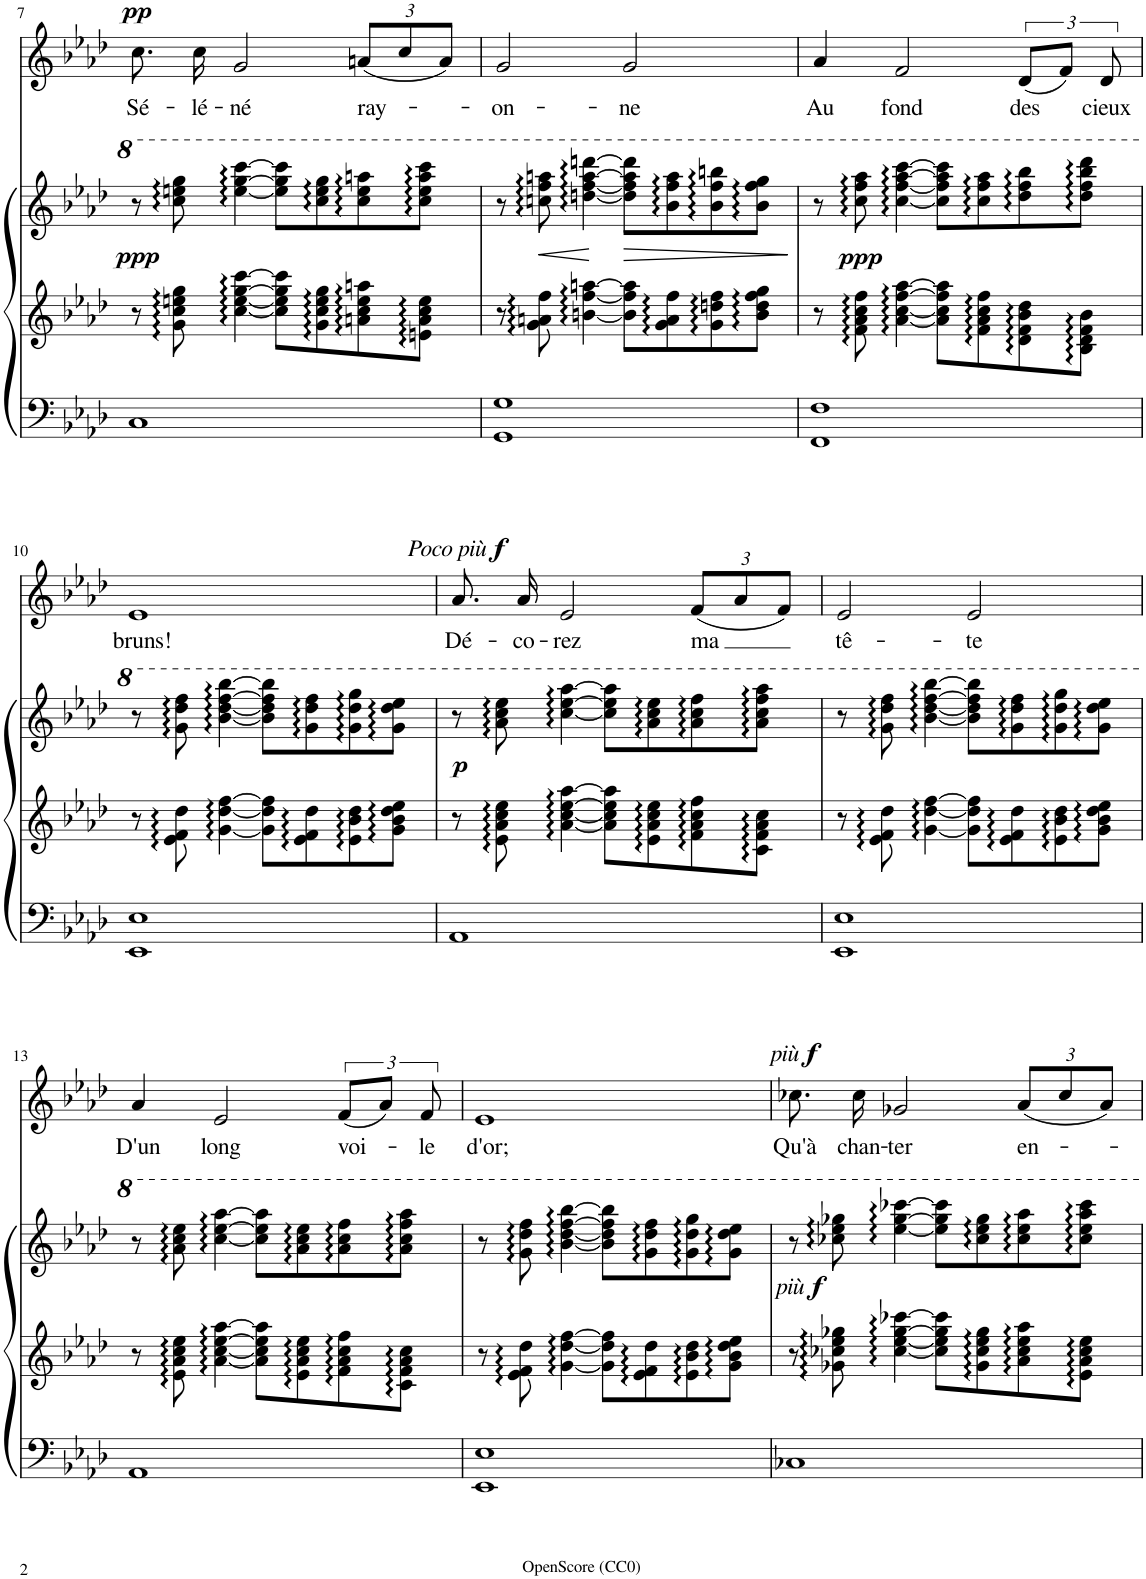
**kern	**kern	**kern	**dynam	**kern	**text	**dynam
*part2	*part2	*part2	*part2	*part1	*part1	*part1
*staff4	*staff3	*staff2	*staff2/3/4	*staff1	*staff1	*staff1
*I"Piano	*	*	*	*I"Chant Voice	*	*
*I'Pno	*	*	*	*	*	*
!!LO:PB:g=z
*clefF4	*clefG2	*clefG2	*	*clefG2	*	*
*k[b-e-a-d-]	*k[b-e-a-d-]	*k[b-e-a-d-]	*	*k[b-e-a-d-]	*	*
*M4/4	*M4/4	*M4/4	*	*M4/4	*	*
=7	=7	=7	=7	=7	=7	=7
!	!	!	!LO:DY:b	!	!LO:LY:b	!LO:DY:a
1C	8r	8r	ppp	8.cc\	Sé-	pp
.	8g\ 8cc\ 8een\ 8gg\	8ccc\ 8eeen\ 8ggg\	.	.	.	.
!	!	!	!	!	!LO:LY:b	!
.	.	.	.	16cc\	-lé-	.
!	!	!	!	!	!LO:LY:b	!
.	[4cc\ [<4ee\ [4gg\ [4ccc\	[4eee\ [4ggg\ [4cccc\	.	2g/	-né	.
.	8cc\] 8ee\] 8gg\] 8ccc\]L	8eee\] 8ggg\] 8cccc\]L	.	.	.	.
.	8g\ 8cc\ 8ee\ 8gg\	8ccc\ 8eee\ 8ggg\	.	.	.	.
*	*	*	*	*Xbrackettup	*	*
!	!	!	!	!	!LO:LY:b	!
.	8an\ 8cc\ 8ee\ 8aan\	8ccc\ 8eee\ 8aaan\	.	(12an/L	ray-	.
.	.	.	.	12cc/	.	.
.	8en\ 8a\ 8cc\ 8ee\J	8ccc\ 8eee\ 8aaa\ 8cccc\J	.	.	.	.
.	.	.	.	12a/J)	.	.
=8	=8	=8	=8	=8	=8	=8
!	!	!	!	!	!LO:LY:b	!
1GG 1G	8r	8r	.	2g/	-on-	.
!	!	!	!LO:HP:b	!	!	!
.	8g\ 8an\ 8ff\	8cccn\ 8fff\ 8aaan\	<	.	.	.
.	[<4bn\ [<4ff\ [4aan\	[4dddn\ [<4fff\ [4aaa\ [4ddddn\	.	.	.	.
!	!	!	!LO:HP:n=1:b	!	!LO:LY:b	!
.	8b\] 8ff\] 8aa\]L	8ddd\] 8fff\] 8aaa\] 8dddd\]L	[ >	2g/	-ne	.
.	8g\ 8a\ 8ff\	8bb-\ 8fff\ 8aaa\	.	.	.	.
.	8g\ 8ddn\ 8ff\	8bb-\ 8fff\ 8bbbn\	.	.	.	.
.	8b\ 8dd\ 8ff\ 8gg\J	8bb-\ 8fff\ 8ggg\J	.	.	.	.
.	.	.	]	.	.	.
=9	=9	=9	=9	=9	=9	=9
!	!	!	!	!	!LO:LY:b	!
1FF 1F	8r	8r	.	4a-/	Au	.
!	!	!	!LO:DY:b	!	!	!
.	8f\ 8a-\ 8cc\ 8ff\	8ccc\ 8fff\ 8aaa-\	ppp	.	.	.
!	!	!	!	!	!LO:LY:b	!
.	[4a-\ [<4cc\ [4ff\ [4aa-\	[4ccc\ [<4fff\ [4aaa-\ [4cccc\	.	2f/	fond	.
.	8a-\] 8cc\] 8ff\] 8aa-\]L	8ccc\] 8fff\] 8aaa-\] 8cccc\]L	.	.	.	.
.	8f\ 8a-\ 8cc\ 8ff\	8ccc\ 8fff\ 8aaa-\	.	.	.	.
*	*	*	*	*brackettup	*	*
!	!	!	!	!	!LO:LY:b	!
.	8d-\ 8f\ 8b-\ 8dd-\	8ddd-\ 8fff\ 8bbb-\	.	(12d-/L	des	.
.	.	.	.	12f/J)	.	.
.	8B-\ 8d-\ 8f\ 8b-\J	8ddd-\ 8fff\ 8bbb-\ 8dddd-\J	.	.	.	.
!	!	!	!	!	!LO:LY:b	!
.	.	.	.	12d-/	cieux	.
!!LO:LB:g=z
=10	=10	=10	=10	=10	=10	=10
!	!	!	!	!	!LO:LY:b	!
1EE- 1E-	8r	8r	.	1e-	bruns!	.
.	8e-\ 8f\ 8dd-\	8gg\ 8ddd-\ 8fff\	.	.	.	.
.	[4g\ [<4dd-\ [4ff\	[4bb-\ [<4ddd-\ [4fff\ [4bbb-\	.	.	.	.
.	8g\] 8dd-\] 8ff\]L	8bb-\] 8ddd-\] 8fff\] 8bbb-\]L	.	.	.	.
.	8e-\ 8f\ 8dd-\	8gg\ 8ddd-\ 8fff\	.	.	.	.
.	8e-\ 8b-\ 8dd-\	8gg\ 8ddd-\ 8ggg\	.	.	.	.
.	8g\ 8b-\ 8dd-\ 8ee-\J	8gg\ 8ddd-\ 8eee-\J	.	.	.	.
=11	=11	=11	=11	=11	=11	=11
!	!	!	!LO:DY:b	!	!LO:LY:b	!LO:DY:a
!	!	!	!	!	!	!LO:DY:n=1:a
1AA-	8r	8r	p	8.a-/	Dé-	other-dynamics f
.	8e-\ 8a-\ 8cc\ 8ee-\	8aa-\ 8ccc\ 8eee-\	.	.	.	.
!	!	!	!	!	!LO:LY:b	!
.	.	.	.	16a-/	-co-	.
!	!	!	!	!	!LO:LY:b	!
.	[4a-\ [<4cc\ [4ee-\ [4aa-\	[4ccc\ [4eee-\ [4aaa-\	.	2e-/	-rez	.
.	8a-\] 8cc\] 8ee-\] 8aa-\]L	8ccc\] 8eee-\] 8aaa-\]L	.	.	.	.
.	8e-\ 8a-\ 8cc\ 8ee-\	8aa-\ 8ccc\ 8eee-\	.	.	.	.
*	*	*	*	*Xbrackettup	*	*
!	!	!	!	!	!LO:LY:b	!
.	8f\ 8a-\ 8cc\ 8ff\	8aa-\ 8ccc\ 8fff\	.	(12f/L	ma	.
.	.	.	.	12a-/	.	.
.	8c\ 8f\ 8a-\ 8cc\J	8aa-\ 8ccc\ 8fff\ 8aaa-\J	.	.	.	.
.	.	.	.	12f/J)	.	.
=12	=12	=12	=12	=12	=12	=12
!	!	!	!	!	!LO:LY:b	!
1EE- 1E-	8r	8r	.	2e-/	tê-	.
.	8e-\ 8f\ 8dd-\	8gg\ 8ddd-\ 8fff\	.	.	.	.
.	[4g\ [<4dd-\ [4ff\	[4bb-\ [<4ddd-\ [4fff\ [4bbb-\	.	.	.	.
!	!	!	!	!	!LO:LY:b	!
.	8g\] 8dd-\] 8ff\]L	8bb-\] 8ddd-\] 8fff\] 8bbb-\]L	.	2e-/	-te	.
.	8e-\ 8f\ 8dd-\	8gg\ 8ddd-\ 8fff\	.	.	.	.
.	8e-\ 8b-\ 8dd-\	8gg\ 8ddd-\ 8ggg\	.	.	.	.
.	8g\ 8b-\ 8dd-\ 8ee-\J	8gg\ 8ddd-\ 8eee-\J	.	.	.	.
!!LO:LB:g=z
=13	=13	=13	=13	=13	=13	=13
!	!	!	!	!	!LO:LY:b	!
1AA-	8r	8r	.	4a-/	D'un	.
.	8e-\ 8a-\ 8cc\ 8ee-\	8aa-\ 8ccc\ 8eee-\	.	.	.	.
!	!	!	!	!	!LO:LY:b	!
.	[4a-\ [<4cc\ [4ee-\ [4aa-\	[4ccc\ [4eee-\ [4aaa-\	.	2e-/	long	.
.	8a-\] 8cc\] 8ee-\] 8aa-\]L	8ccc\] 8eee-\] 8aaa-\]L	.	.	.	.
.	8e-\ 8a-\ 8cc\ 8ee-\	8aa-\ 8ccc\ 8eee-\	.	.	.	.
*	*	*	*	*brackettup	*	*
!	!	!	!	!	!LO:LY:b	!
.	8f\ 8a-\ 8cc\ 8ff\	8aa-\ 8ccc\ 8fff\	.	(12f/L	voi-	.
.	.	.	.	12a-/J)	.	.
.	8c\ 8f\ 8a-\ 8cc\J	8aa-\ 8ccc\ 8fff\ 8aaa-\J	.	.	.	.
!	!	!	!	!	!LO:LY:b	!
.	.	.	.	12f/	-le	.
=14	=14	=14	=14	=14	=14	=14
!	!	!	!	!	!LO:LY:b	!
1EE- 1E-	8r	8r	.	1e-	d'or;	.
.	8e-\ 8f\ 8dd-\	8gg\ 8ddd-\ 8fff\	.	.	.	.
.	[4g\ [<4dd-\ [4ff\	[4bb-\ [<4ddd-\ [4fff\ [4bbb-\	.	.	.	.
.	8g\] 8dd-\] 8ff\]L	8bb-\] 8ddd-\] 8fff\] 8bbb-\]L	.	.	.	.
.	8e-\ 8f\ 8dd-\	8gg\ 8ddd-\ 8fff\	.	.	.	.
.	8e-\ 8b-\ 8dd-\	8gg\ 8ddd-\ 8ggg\	.	.	.	.
.	8g\ 8b-\ 8dd-\ 8ee-\J	8gg\ 8ddd-\ 8eee-\J	.	.	.	.
=15	=15	=15	=15	=15	=15	=15
!	!	!	!LO:DY:b	!	!LO:LY:b	!
!	!	!	!LO:DY:n=1:b	!	!	!LO:DY:a
!	!	!	!	!	!	!LO:DY:n=1:a
1C-X	8r	8r	other-dynamics f	8.cc-X\	Qu'à	other-dynamics f
.	8g-X\ 8cc-X\ 8ee-\ 8gg-X\	8ccc-X\ 8eee-\ 8ggg-X\	.	.	.	.
!	!	!	!	!	!LO:LY:b	!
.	.	.	.	16cc-\	chan-	.
!	!	!	!	!	!LO:LY:b	!
.	[4cc-\ [<4ee-\ [4gg-\ [4ccc-X\	[4eee-\ [4ggg-\ [4cccc-X\	.	2g-X/	-ter	.
.	8cc-\] 8ee-\] 8gg-\] 8ccc-\]L	8eee-\] 8ggg-\] 8cccc-\]L	.	.	.	.
.	8g-\ 8cc-\ 8ee-\ 8gg-\	8ccc-\ 8eee-\ 8ggg-\	.	.	.	.
*	*	*	*	*Xbrackettup	*	*
!	!	!	!	!	!LO:LY:b	!
.	8a-\ 8cc-\ 8ee-\ 8aa-\	8ccc-\ 8eee-\ 8aaa-\	.	(12a-/L	en-	.
.	.	.	.	12cc-/	.	.
.	8e-\ 8a-\ 8cc-\ 8ee-\J	8ccc-\ 8eee-\ 8aaa-\ 8cccc-\J	.	.	.	.
.	.	.	.	12a-/J)	.	.
=	=	=	=	=	=	=
*-	*-	*-	*-	*-	*-	*-
